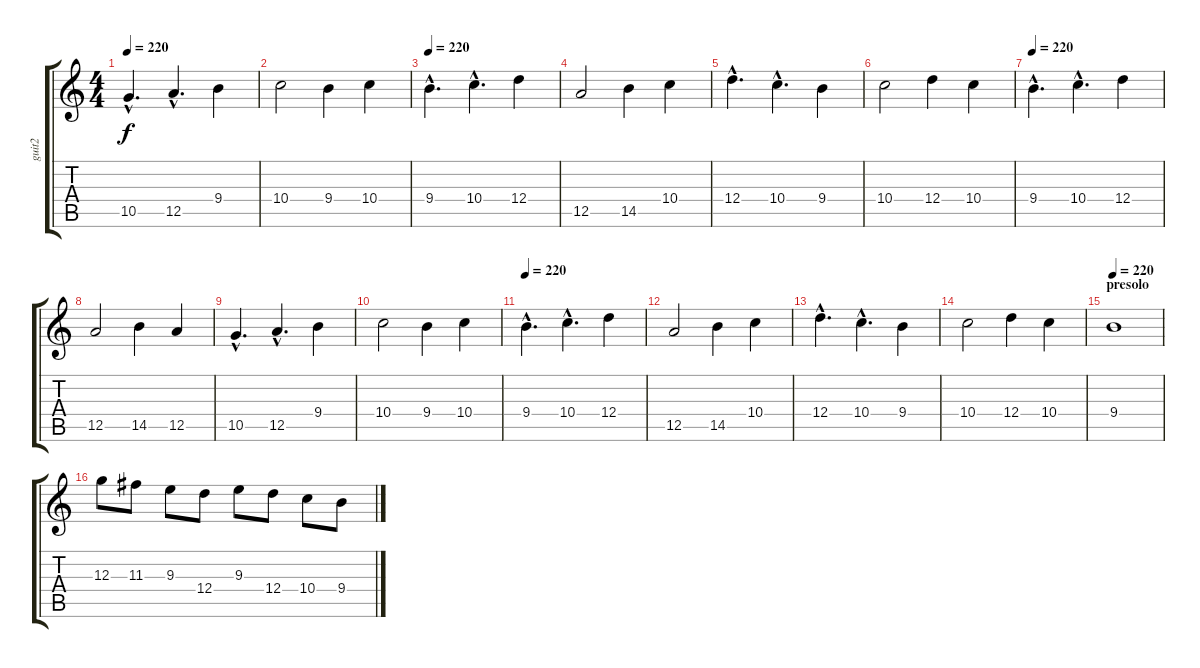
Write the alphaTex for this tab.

\track ("guit2" "guit2") {instrument distortionguitar}
\staff {score tabs}
\tuning (E4 B3 G3 D3 A2 E2) {hide}
\ts (4 4)
\tempo 220
\clef g2
\ks c
10.5{hac}.4{d dy f} 12.5{hac}.4{d} 9.4.4 |
10.4.2 9.4.4 10.4.4 |
\tempo 220
9.4{hac}.4{d} 10.4{hac}.4{d} 12.4.4 |
12.5.2 14.5.4 10.4.4 |
12.4{hac}.4{d} 10.4{hac}.4{d} 9.4.4 |
10.4.2 12.4.4 10.4.4 |
\tempo 220
9.4{hac}.4{d} 10.4{hac}.4{d} 12.4.4 |
12.5.2 14.5.4 12.5.4 |
10.5{hac}.4{d} 12.5{hac}.4{d} 9.4.4 |
10.4.2 9.4.4 10.4.4 |
\tempo 220
9.4{hac}.4{d} 10.4{hac}.4{d} 12.4.4 |
12.5.2 14.5.4 10.4.4 |
12.4{hac}.4{d} 10.4{hac}.4{d} 9.4.4 |
10.4.2 12.4.4 10.4.4 |
\section ("" "presolo")
\tempo 220
9.4.1 |
12.3.8 11.3.8 9.3.8 12.4.8 9.3.8 12.4.8 10.4.8 9.4.8
